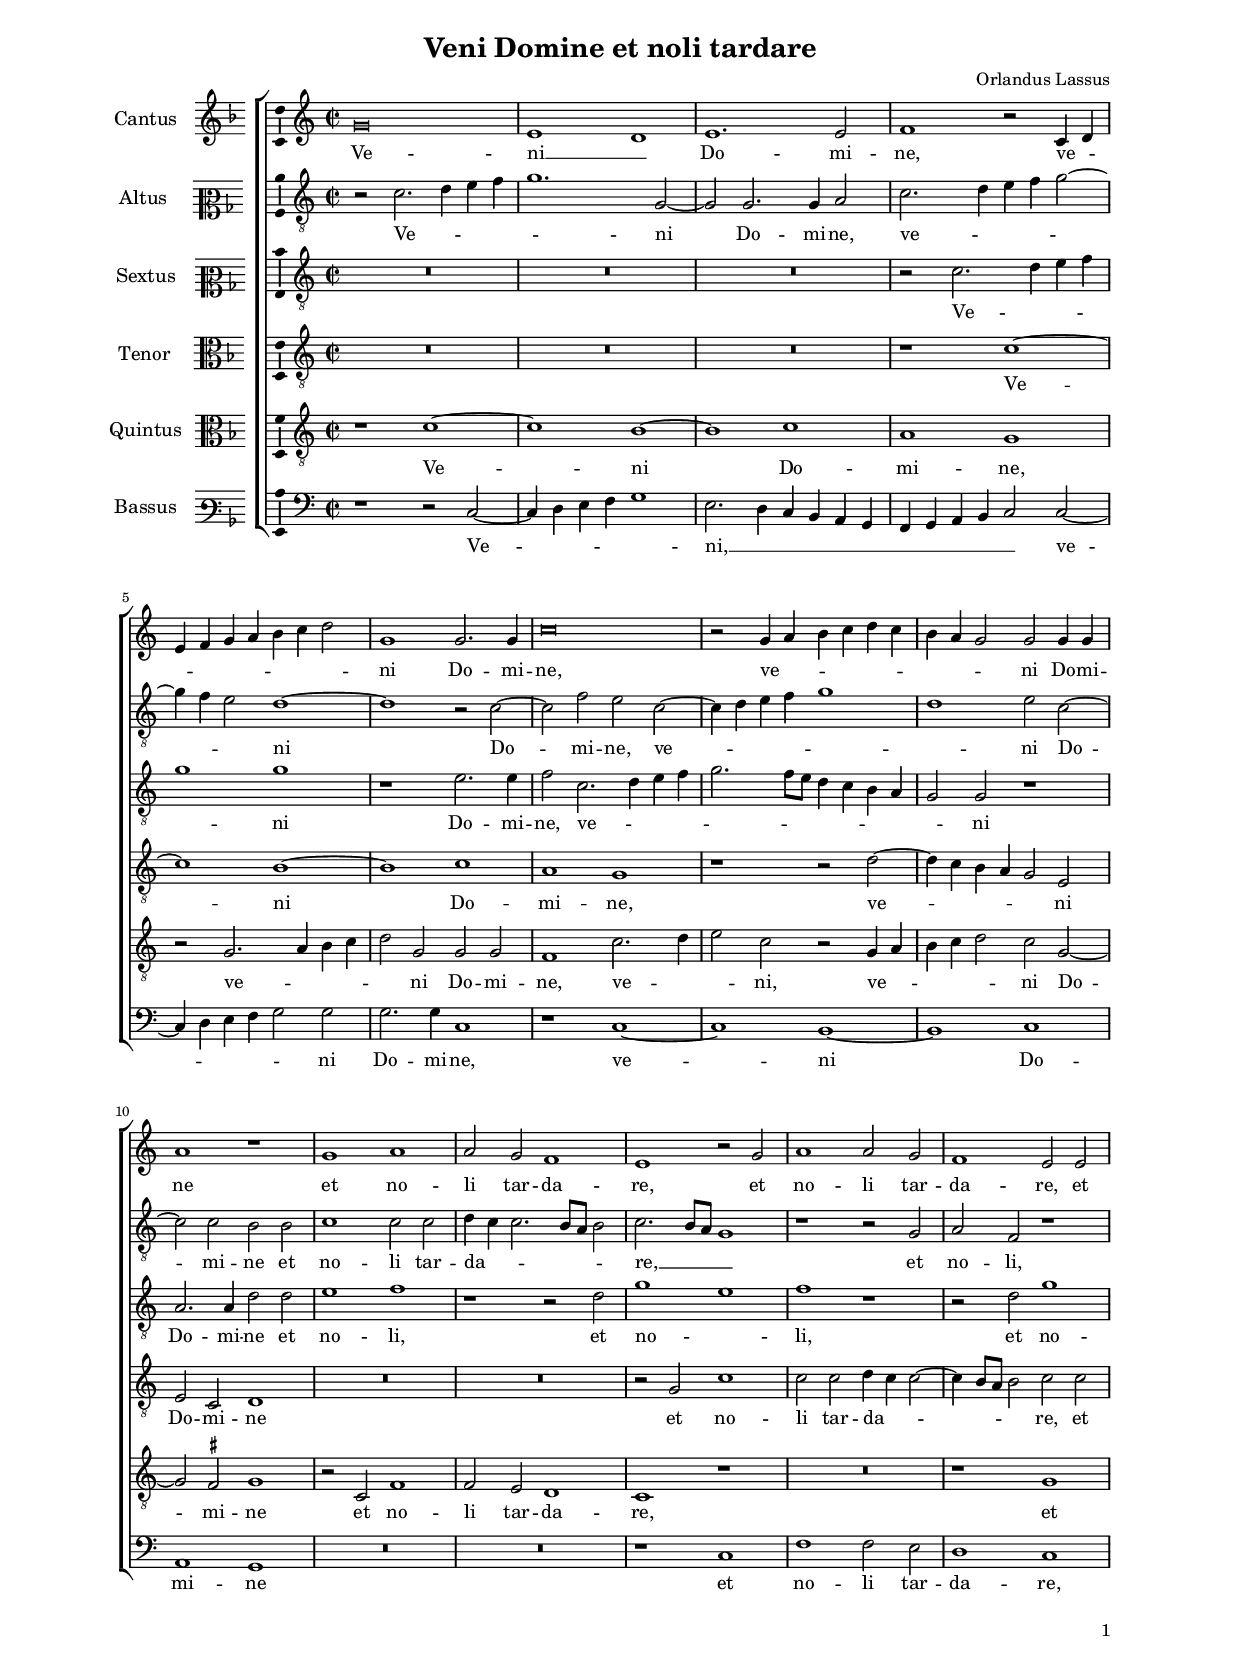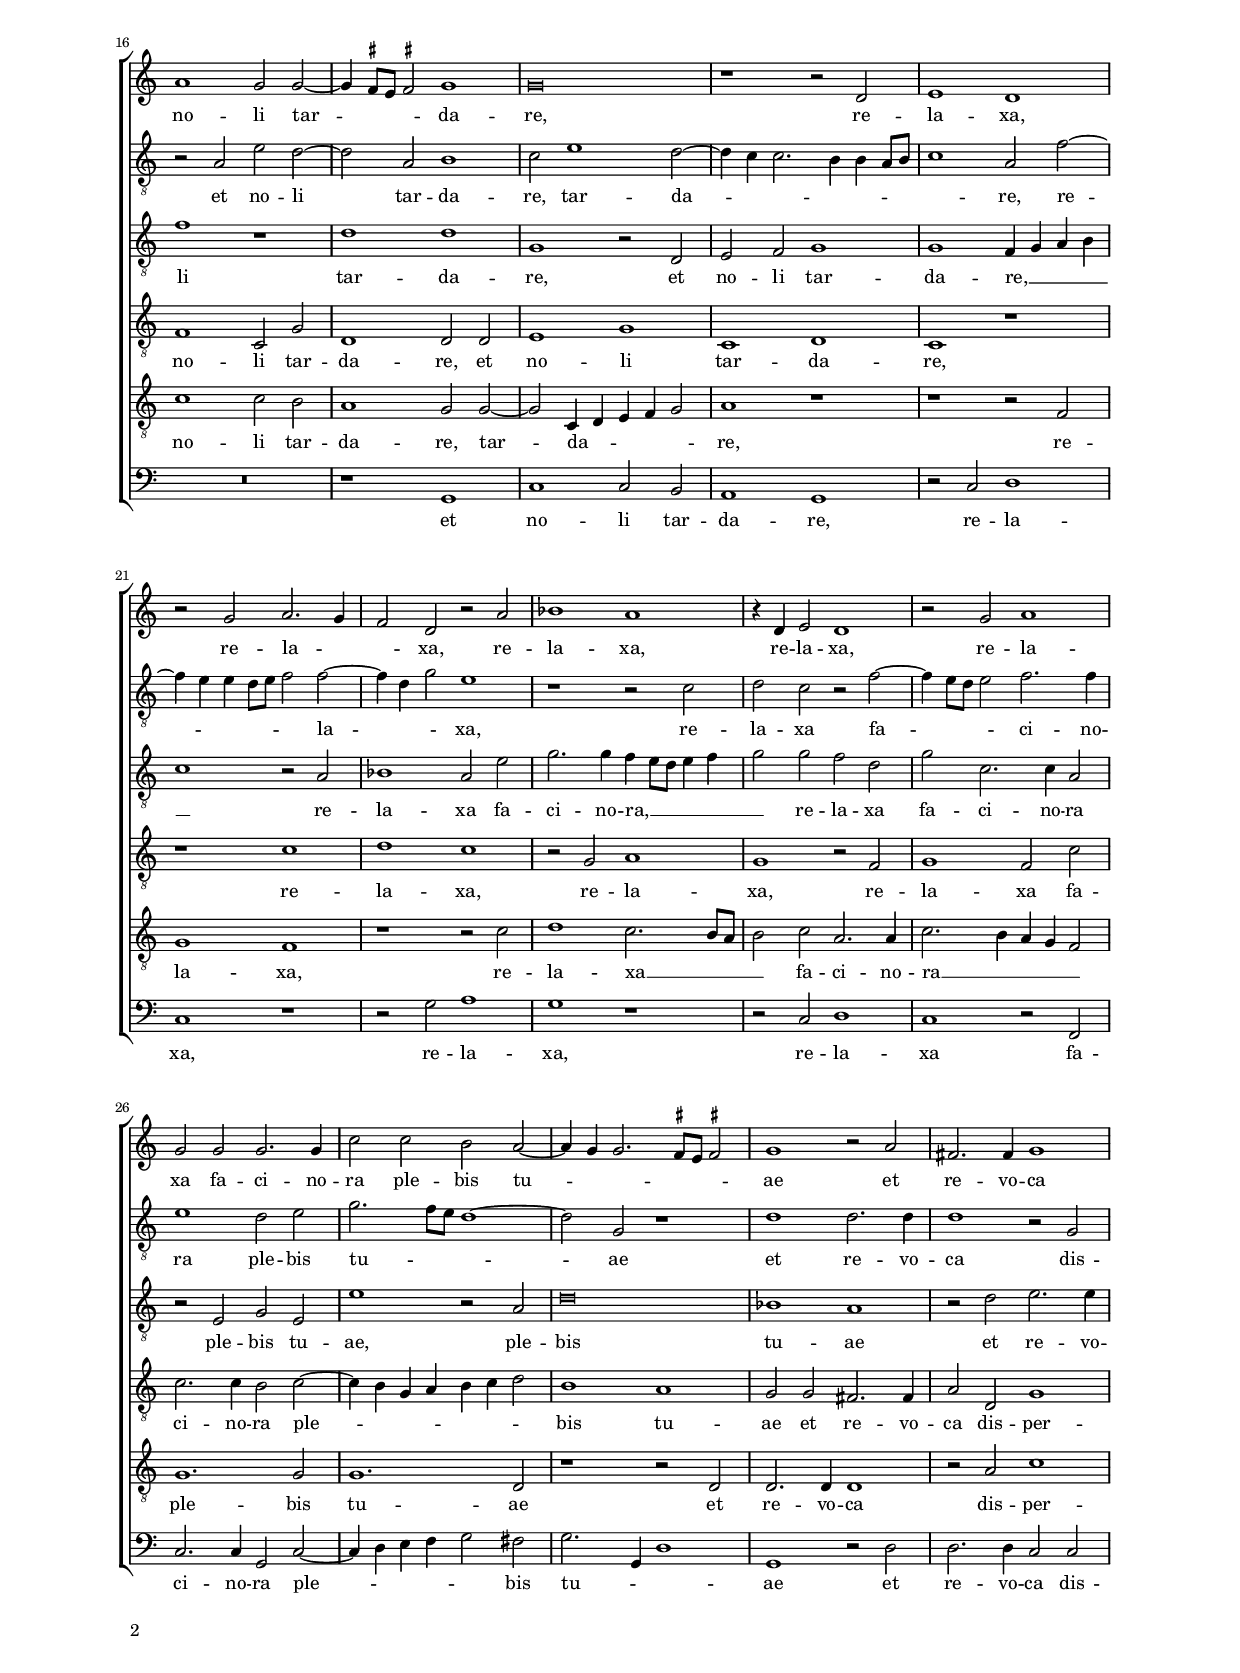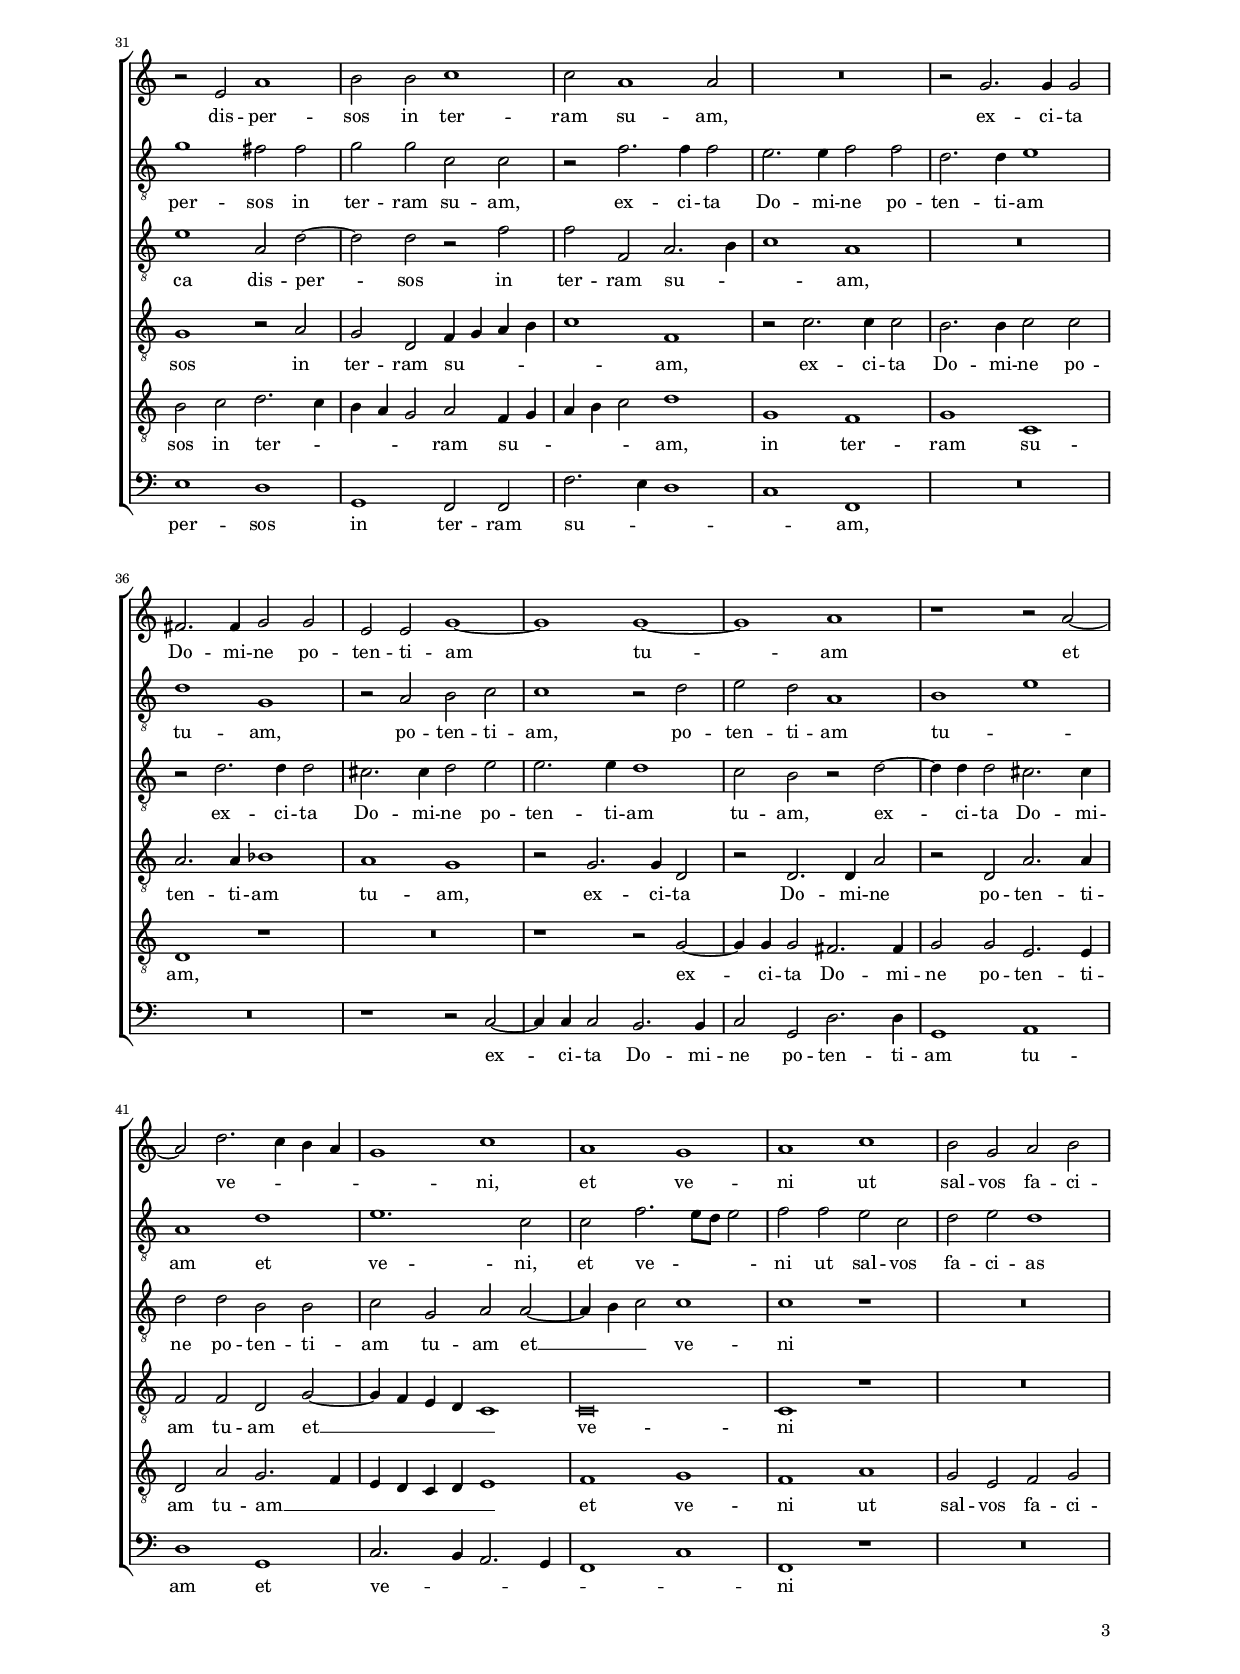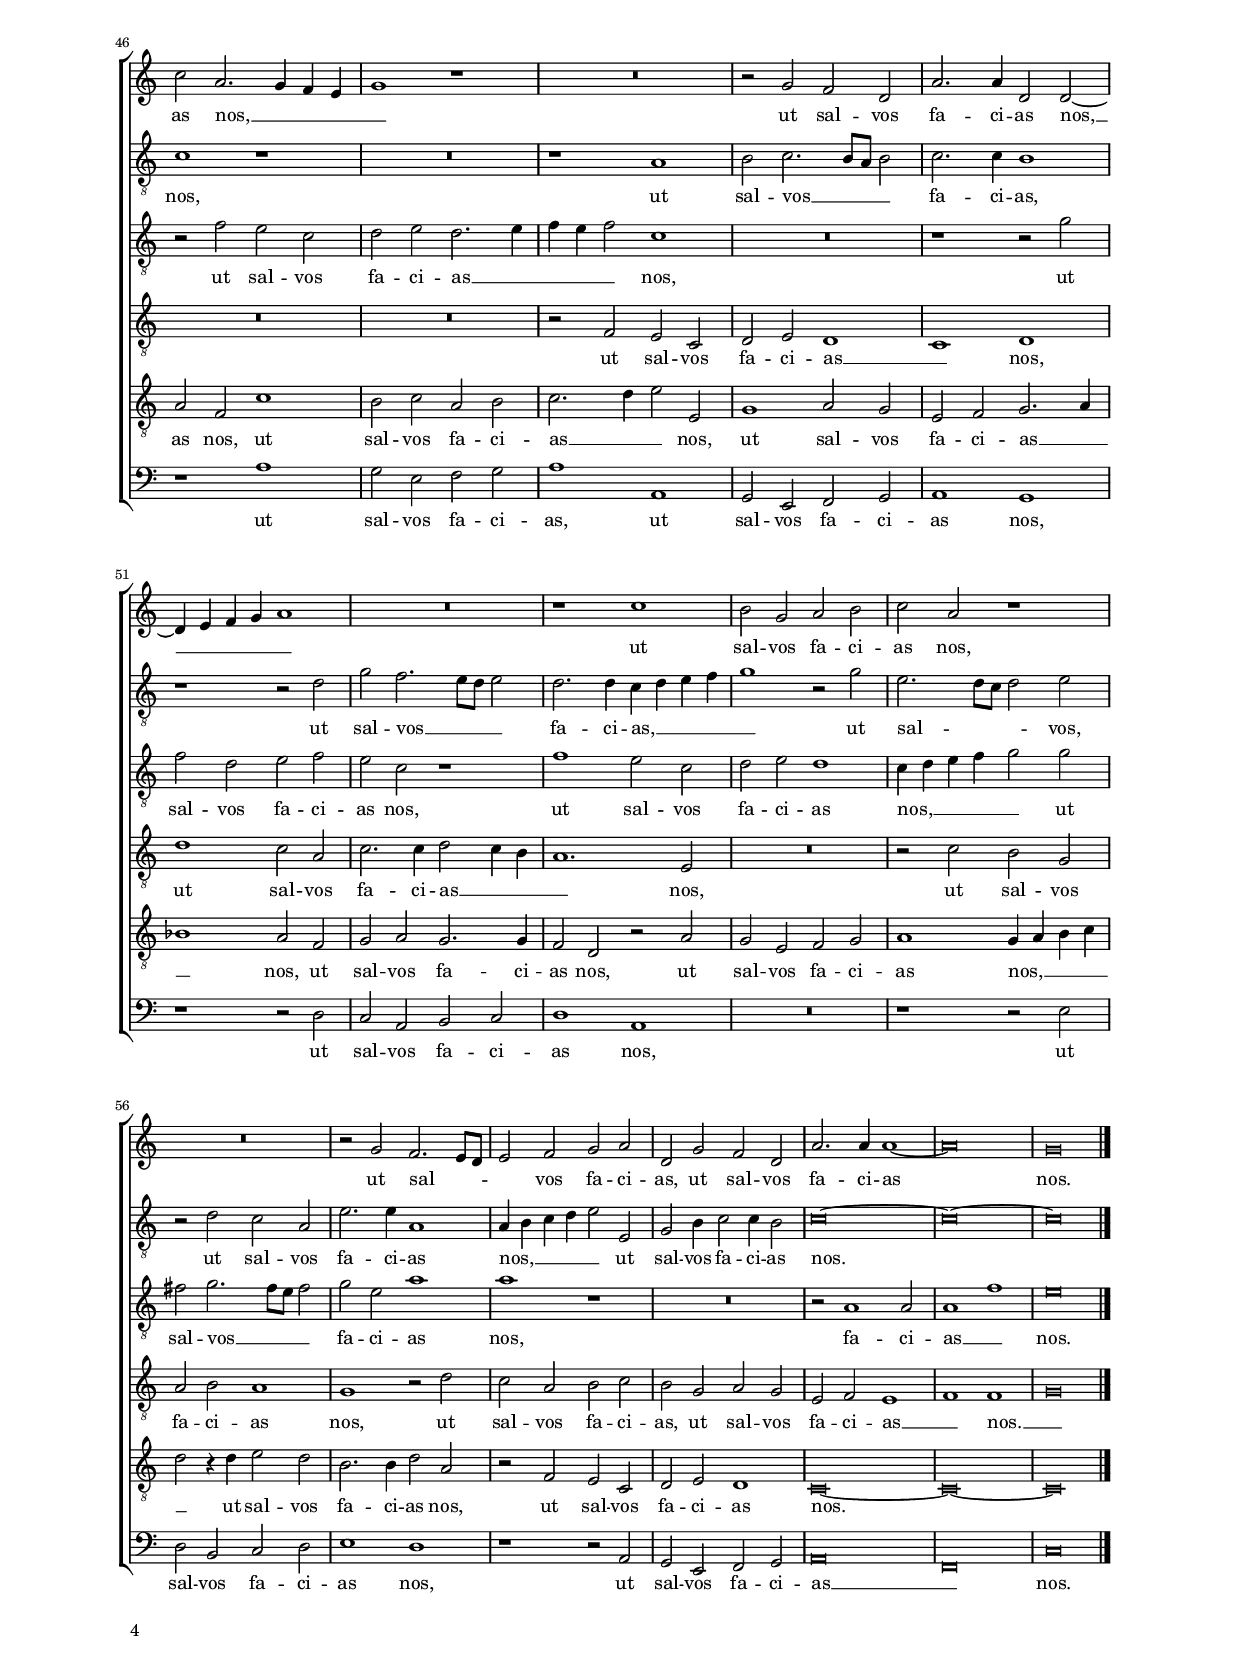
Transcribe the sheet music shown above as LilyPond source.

\header
{
  title="Veni Domine et noli tardare"
  composer="Orlandus Lassus"
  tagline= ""
}

\version "2.22.1"
\include "deutsch.ly"
#(set-global-staff-size 15)
% #(set-default-paper-size "letter")
#(ly:set-option 'point-and-click #f)


\paper
	{
	top-margin = 1.5 \cm
	bottom-margin = 1 \cm
	left-margin = 2.2 \cm
	right-margin = 2.2 \cm
	ragged-bottom = ##f
	ragged-last-bottom = ##f
	print-page-number = ##f
	system-system-spacing = #'((basic-distance . 17) (minimum-distance . 13) (padding . 4) (strechability . 250))
    oddFooterMarkup=\markup   \fill-line { "" \fromproperty #'page:page-number-string }
    evenFooterMarkup=\markup  \fill-line { \fromproperty #'page:page-number-string "" }
    last-bottom-spacing = #'((basic-distance . 12) (minimum-distance . 7) (padding . 4))
	systems-per-page = 3
%	min-systems-per-page = 3
	}


global = {
	\key f \major
	\time 2/2 \set Score.measureLength = #(ly:make-moment 2/1)
    \set Score.tempoHideNote = ##t
    \tempo 2 = 90
    \skip 1*2*62 \bar "|."
	}

ficta = { \once \set suggestAccidentals = ##t }
	
forget = #(define-music-function (music) (ly:music?) #{
	\accidentalStyle forget
	$music
	\accidentalStyle default
	#})


incipitcantus = \markup { \score {
	{
	\set Staff.instrumentName = \markup { \fontsize #1 "Cantus" }
	\key f \major
	\clef violin
	s4 \bar ""
	}
	\layout  {
	raggedright = ##t
	indent = 1.6 \cm
	line-width = 2.2 \cm
	\context { \Staff \remove Time_signature_engraver }
	\override Staff.Clef.Y-extent = #'(0 . 0)
	}} \hspace #1 }


incipitaltus = \markup { \score {
	{
	\set Staff.instrumentName = \markup { \fontsize #1 "Altus" }
	\key f \major
	\clef mezzosoprano
	s4 \bar ""
	}
	\layout  {
	raggedright = ##t
	indent = 1.6 \cm
	line-width = 2.2 \cm
	\context { \Staff \remove Time_signature_engraver }
	\override Staff.Clef.Y-extent = #'(0 . 0)
	}} \hspace #1 }


incipitsextus = \markup { \score {
	{
	\set Staff.instrumentName = \markup { \fontsize #1 "Sextus" }
	\key f \major
	\clef mezzosoprano
	s4 \bar ""
	}
	\layout  {
	raggedright = ##t
	indent = 1.6 \cm
	line-width = 2.2 \cm
	\context { \Staff \remove Time_signature_engraver }
	\override Staff.Clef.Y-extent = #'(0 . 0)
	}} \hspace #1 }

      
incipittenor = \markup { \score {
	{
	\set Staff.instrumentName = \markup { \fontsize #1 "Tenor" }
	\key f \major
	\clef alto
	s4 \bar ""
	}
	\layout  {
	raggedright = ##t
	indent = 1.6 \cm
	line-width = 2.2 \cm
	\context { \Staff \remove Time_signature_engraver }
	\override Staff.Clef.Y-extent = #'(0 . 0)
	}} \hspace #1 }
      
      
incipitquintus = \markup { \score {
	{
	\set Staff.instrumentName = \markup { \fontsize #1 "Quintus" }
	\key f \major
	\clef alto
	s4 \bar ""
	}
	\layout  {
	raggedright = ##t
	indent = 1.6 \cm
	line-width = 2.2 \cm
	\context { \Staff \remove Time_signature_engraver }
	\override Staff.Clef.Y-extent = #'(0 . 0)
	}} \hspace #1 }
      
      
incipitbassus = \markup { \score {
	{
	\set Staff.instrumentName = \markup { \fontsize #1 "Bassus" }
	\key f \major
	\clef varbaritone
	s4 \bar ""
	}
	\layout  {
	raggedright = ##t
	indent = 1.6 \cm
	line-width = 2.2 \cm
	\context { \Staff \remove Time_signature_engraver }
	\override Staff.Clef.Y-extent = #'(0 . 0)
	}} \hspace #1 }


cantus =  \relative c''
	{
	c\breve
	a1 g
	a1. a2
	b1 r2 f4 g
%5
	a4 b c d e f g2 |
	c,1 c2. c4
	f\breve
	r2 c4 d e f g f
	e4 d c2 c c4 c
%10
	d1 r |
	c1 d
	d2 c b1
	a1 r2 c
	d1 d2 c
%15
	b1 a2 a |
	d1 c2 c~
	c4 \ficta h8 a \ficta h!2 c1
	c\breve
	r1 r2 g
%20
	a1 g |
	r2 c d2. c4
	b2 g r d'
	es1 d
	r4 g, a2 g1
%25
	r2 c d1 |
	c2 c c2. c4
	f2 f e d~
	d4 c c2. \ficta h8 a \ficta h!2
	c1 r2 d
%30
	h2. h4 c1 |
	r2 a d1
	e2 e f1
	f2 d1 d2
	R\breve
%35
	r2 c2. c4 c2 |
	h2. h4 c2 c
	a2 a c1~
	c1 c~
	c1 d
%40
	r1 r2 d~ |
	d2 g2. f4 e d
	c1 f
	d1 c
	d1 f
%45
	e2 c d e |
	f2 d2. c4 b a
	c1 r
	R\breve
	r2 c b g
%50
	d'2. d4 g,2 g~ |
	g4 a b c d1
	R\breve
	r1 f
	e2 c d e
%55
	f2 d r1 |
	R\breve
	r2 c b2. a8 g
	a2 b c d
	g,2 c b g
%60
	d'2. d4 d1~ |
	d\breve
	c\breve |
	}


altus = \relative c'
	{
	r2 f2. g4 a b
	c1. c,2~
	c2 c2. c4 d2
	f2. g4 a b c2~
%5
	c4 b a2 g1~ |
	g1 r2 f~
	f2 b a f~
	f4 g a b c1
	g1 a2 f~
%10
	f2 f e e |
	f1 f2 f
	g4 f f2. e8 d e2
	f2. e8 d c1
	r1 r2 c
%15
	d2 b r1 |
	r2 d a' g~
	g2 d e1
	f2 a1 g2~
	g4 f f2. e4 e d8 e
%20
	f1 d2 b'~ |
	b4 a a g8 a b2 b~
	b4 g c2 a1
	r1 r2 f
	g2 f r b~
%25
	b4 a8 g a2 b2. b4 |
	a1 g2 a
	c2. b8 a g1~
	g2 c, r1
	g'1 g2. g4
%30
	g1 r2 c, |
	c'1 h2 h
	c2 c f, f
	r2 b2. b4 b2
	a2. a4 b2 b
%35
	g2. g4 a1 |
	g1 c,
	r2 d e f
	f1 r2 g
	a2 g d1
%40
	e1 a |
	d,1 g
	a1. f2
	f2 b2. a8 g a2
	b2 b a f
%45
	g2 a g1 |
	f1 r
        R\breve
	r1 d
	e2 f2. e8 d e2
%50
	f2. f4 e1 |
	r1 r2 g
	c2 b2. a8 g a2
	g2. g4 f g a b
	c1 r2 c
%55
	a2. g8 f g2 a |
	r2 g f d
	a'2. a4 d,1
	d4 e f g a2 a,
	c2 e4 f2 f4 e2
%60
	f\breve~ |
	f\breve~
	f\breve |
	}


sextus =  \relative c'
	{
	R\breve
	R\breve
	R\breve
	r2 f2. g4 a b
%5
	c1 c |
	r1 a2. a4
	b2 f2. g4 a b
	c2. b8 a g4 f e d
	c2 c r1
%10
	d2. d4 g2 g |
	a1 b
	r1 r2 g
	c1 a
	b1 r
%15
	r2 g c1 |
	b1 r
	g1 g
	c,1 r2 g
	a2 b c1
%20
	c1 b4 c d e |
	f1 r2 d
	es1 d2 a'
	c2. c4 b a8 g a4 b
	c2 c b g
%25
	c2 f,2. f4 d2 |
	r2 a c a
	a'1 r2 d,
	g\breve
	es1 d
%30
	r2 g a2. a4 |
	a1 d,2 g~
	g2 g r b
	b2 b, d2. e4
	f1 d
%35
	R\breve |
	r2 g2. g4 g2
	fis2. fis4 g2 a
	a2. a4 g1
	f2 e r g~
%40
	g4 g g2 fis2. fis4 |
	g2 g e e
	f2 c d d~
	d4 e f2 f1
	f1 r
%45
	R\breve |
	r2 b a f
	g2 a g2. a4
	b4 a b2 f1
	R\breve
%50
	r1 r2 c' |
	b2 g a b
	a2 f r1
	b1 a2 f
	g2 a g1
%55
	f4 g a b c2 c |
	h2 c2. h8 a h2
	c2 a d1
	d1 r
	R\breve
%60
	r2 d,1 d2 |
	d1 b'
	a\breve |
	}


tenor =  \relative c'
	{
	R\breve
	R\breve
	R\breve
	r1 f~
%5
        f1 e~ |
	e1 f 
	d1 c
	r1 r2 g'~
	g4 f e d c2 a
%10
	a2 f g1 |
	R\breve
	R\breve
	r2 c f1
	f2 f g4 f f2~
%15
	f4 e8 d e2 f2 f |
	b,1 f2 c'
	g1 g2 g
	a1 c
	f,1 g
%20
	f1 r |
	r1 f'
	g1 f
	r2 c d1
	c1 r2 b
%25
	c1 b2 f' |
	f2. f4 e2 f~
	f4 e c d e f g2
	e1 d
	c2 c h2. h4
%30
	d2 g, c1 |
	c1 r2 d
	c2 g b4 c d e
	f1 b,
	r2 f'2. f4 f2
%35
	e2. e4 f2 f |
	d2. d4 es1
	d1 c
	r2 c2. c4 g2
	r2 g2. g4 d'2
%40
	r2 g, d'2. d4 |
	b2 b g c~
	c4 b a g f1
	f\breve
	f1 r
%45
	R\breve |
	R\breve
	R\breve
	r2 b a f
	g2 a g1
%50
	f1 g |
	g'1 f2 d
	f2. f4 g2 f4 e
	d1. a2
	R\breve
%55
	r2 f' e c |
	d2 e d1
	c1 r2 g'
	f2 d e f
	e2 c d c
%60
	a2 b a1 |
	b1 b
	c\breve |
	}


quintus  =  \relative c'
	{
	r1 f~
	f1 e~
	e1 f
	d1 c
%5
	r2 c2. d4 e f |
	g2 c, c c
	b1 f'2. g4
	a2 f r c4 d
	e4 f g2 f c~
%10
	c2 \ficta h c1 |
	r2 f, b1
	b2 a g1
	f1 r
	R\breve
%15
	r1 c' |
	f1 f2 e
	d1 c2 c~
	c2 f,4 g a b c2
	d1 r
%20
	r1 r2 b |
	c1 b
	r1 r2 f'
	g1 f2. e8 d
	e2 f d2. d4
%25
	f2. e4 d c b2 |
	c1. c2
	c1. g2
	r1 r2 g
	g2. g4 g1
%30
	r2 d' f1 |
	e2 f g2. f4
	e4 d c2 d b4 c
	d4 e f2 g1
	c,1 b
%35
	c1 f, |
	g1 r
	R\breve
	r1 r2 c~
	c4 c c2 h2. h4
%40
	c2 c a2. a4 |
	g2 d' c2. b4
	a4 g f g a1
	b1 c
	b1 d
%45
	c2 a b c |
	d2 b f'1
	e2 f d e
	f2. g4 a2 a,
	c1 d2 c
%50
	a2 b c2. d4 |
	es1 d2 b
	c2 d c2. c4
	b2 g r d'
	c2 a b c
%55
	d1 c4 d e f |
	g2 r4 g a2 g
	e2. e4 g2 d
	r2 b a f
	g2 a g1
%60
	f\breve~ |
        f\breve~
        f\breve |
	}


bassus  =  \relative c
	{
	r1 r2 f~
	f4 g a b c1
	a2. g4 f e d c
	b4 c d e f2 f~
%5
	f4 g a b c2 c |
	c2. c4 f,1
	r1 f~
	f1 e~
	e1 f
%10
	d1 c |
	R\breve
	R\breve
	r1 f
	b1 b2 a
%15
	g1 f |
	R\breve
	r1 c
	f1 f2 e
	d1 c
%20
	r2 f g1 |
	f1 r
	r2 c' d1
	c1 r
	r2 f, g1
%25
	f1 r2 b, |
	f'2. f4 c2 f~
	f4 g a b c2 h
	c2. c,4 g'1
	c,1 r2 g'
%30
	g2. g4 f2 f |
	a1 g
	c,1 b2 b
	b'2. a4 g1
	f1 b,
%35
	R\breve |
	R\breve
	r1 r2 f'~
	f4 f f2 e2. e4
	f2 c g'2. g4
%40
	c,1 d |
	g1 c,
	f2. e4 d2. c4
	b1 f'
	b,1 r
%45
	R\breve |
	r1 d'
	c2 a b c
	d1 d,
	c2 a b c
%50
	d1 c |
	r1 r2 g'
	f2 d e f
	g1 d
	R\breve
%55
	r1 r2 a' |
	g2 e f g
	a1 g
	r1 r2 d
	c2 a b c
%60
	d\breve |
	b\breve
	f'\breve |
	}


lyricscantus = \lyricmode {
	Ve -- ni __ _ Do -- mi -- ne,
        ve -- _ _ _ _ _ _ _ _ ni Do -- mi -- ne,
        ve -- _ _ _ _ _ _ _ _ ni Do -- mi -- ne
        et no -- li tar -- da -- re,
        et no -- li tar -- da -- re,
        et no -- li tar -- _ _ _ da -- re,
        re -- la -- xa,
        re -- la -- _ _ xa,
        re -- la -- xa,
        re -- la -- xa,
        re -- la -- xa fa -- ci -- no -- ra ple -- bis tu -- _ _ _ _ _ ae
        et re -- vo -- ca dis -- per -- sos in ter -- ram su -- am,
        ex -- ci -- ta Do -- mi -- ne po -- ten -- ti -- am tu -- am
        et ve -- _ _ _ _ ni,
        et ve -- ni ut sal -- vos fa -- ci -- as nos, __ _ _ _ _
        ut sal -- vos fa -- ci -- as nos, __ _ _ _ _
        ut sal -- vos fa -- ci -- as nos,
        ut sal -- _ _ _ vos fa -- ci -- as,
        ut sal -- vos fa -- ci -- as nos.
	}


lyricsaltus = \lyricmode {
	Ve -- _ _ _ _ ni Do -- mi -- ne,
        ve -- _ _ _ _ _ _ ni Do -- mi -- ne,
        ve -- _ _ _ _ _ ni Do -- mi -- ne
        et no -- li tar -- da -- _ _ _ _ _ re, __ _ _ _
        et no -- li,
        et no -- li tar -- da -- re,
        tar -- da -- _ _ _ _ _ _ _ re,
        re -- _ _ _ _ _ la -- _ _ xa,
        re -- la -- xa fa -- _ _ _ ci -- no -- ra ple -- bis tu -- _ _ _ ae
        et re -- vo -- ca dis -- per -- sos in ter -- ram su -- am,
        ex -- ci -- ta Do -- mi -- ne po -- ten -- ti -- am tu -- am,
        po -- ten -- ti -- am,
        po -- ten -- ti -- am tu -- _ am
        et ve -- ni,
        et ve -- _ _ _ ni ut sal -- vos fa -- ci -- as nos,
        ut sal -- vos __ _ _ _ fa -- ci -- as,
        ut sal -- vos __ _ _ _ fa -- ci -- as, __ _ _ _ _
        ut sal -- _ _ _ vos,
        ut sal -- vos fa -- ci -- as nos, __ _ _ _ _
        ut sal -- vos fa -- ci -- as nos.
	}


lyricssextus = \lyricmode {
	Ve -- _ _ _ _ ni Do -- mi -- ne,
        ve -- _ _ _ _ _ _ _ _ _ _ _ ni Do -- mi -- ne
        et no -- li,
        et no -- _ li,
        et no -- li tar -- da -- re,
        et no -- li tar -- da -- re, __ _ _ _ _
        re -- la -- xa fa -- ci -- no -- ra, __ _ _ _ _ _
        re -- la -- xa fa -- ci -- no -- ra ple -- bis tu -- ae,
        ple -- bis tu -- ae
        et re -- vo -- ca dis -- per -- sos in ter -- ram su -- _ _ am,
        ex -- ci -- ta Do -- mi -- ne po -- ten -- ti -- am tu -- am,
        ex -- ci -- ta Do -- mi -- ne po -- ten -- ti -- am tu -- am
        et __ _ _ ve -- ni ut sal -- vos fa -- ci -- as __ _ _ _ _ nos,
        ut sal -- vos fa -- ci -- as nos,
        ut sal -- vos fa -- ci -- as nos, __ _ _ _ _ 
        ut sal -- vos __ _ _ _ fa -- ci -- as nos,
        fa -- ci -- as __ _ nos.
	}
	

lyricstenor = \lyricmode {
	Ve -- ni Do -- mi -- ne,
        ve -- _ _ _ _ ni Do -- mi -- ne
        et no -- li tar -- da -- _ _ _ _ _ re,
        et no -- li tar -- da -- re,
        et no -- li tar -- da -- re,
        re -- la -- xa,
        re -- la -- xa,
        re -- la -- xa fa -- ci -- no -- ra ple -- _ _ _ _ _ _ bis tu -- ae
        et re -- vo -- ca dis -- per -- sos in ter -- ram su -- _ _ _ _ am,
        ex -- ci -- ta Do -- mi -- ne po -- ten -- ti -- am tu -- am,
        ex -- ci -- ta Do -- mi -- ne po -- ten -- ti -- am tu -- am
        et __ _ _ _ _ ve -- ni ut sal -- vos fa -- ci -- as __ _ nos,
        ut sal -- vos fa -- ci -- as __ _ _ _ nos,
        ut sal -- vos fa -- ci -- as nos,
        ut sal -- vos fa -- ci -- as,
        ut sal -- vos fa -- ci -- as __ _ nos. __ _
	}


lyricsquintus = \lyricmode {
	Ve -- ni Do -- mi -- ne,
        ve -- _ _ _ _ ni Do -- mi -- ne,
        ve -- _ _ ni,
        ve -- _ _ _ _ ni Do -- mi -- ne
        et no -- li tar -- da -- re,
        et no -- li tar -- da -- re,
        tar -- da -- _ _ _ _ re,
        re -- la -- xa,
        re -- la -- xa __ _ _ _ fa -- ci -- no -- ra __ _ _ _ _ ple -- bis tu -- ae
        et re -- vo -- ca dis -- per -- sos in ter -- _ _ _ _ ram su -- _ _ _ _ am,
        in ter -- ram su -- am,
        ex -- ci -- ta Do -- mi -- ne po -- ten -- ti -- am tu -- am __ _ _ _ _ _ _
        et ve -- ni ut sal -- vos fa -- ci -- as nos,
        ut sal -- vos fa -- ci -- as __ _ _ nos,
        ut sal -- vos fa -- ci -- as __ _ _ nos,
        ut sal -- vos fa -- ci -- as nos,
        ut sal -- vos fa -- ci -- as nos, __ _ _ _ _
        ut sal -- vos fa -- ci -- as nos,
        ut sal -- vos fa -- ci -- as nos.
	}


lyricsbassus = \lyricmode {
	Ve -- _ _ _ _ ni, __ _ _ _ _ _ _ _ _ _ _
        ve -- _ _ _ _ ni Do -- mi -- ne,
        ve -- ni Do -- mi -- ne
        et no -- li tar -- da -- re,
        et no -- li tar -- da -- re,
        re -- la -- xa,
        re -- la -- xa,
        re -- la -- xa fa -- ci -- no -- ra ple -- _ _ _ _ bis tu -- _ _ ae
        et re -- vo -- ca dis -- per -- sos in ter -- ram su -- _ _ _ am,
        ex -- ci -- ta Do -- mi -- ne po -- ten -- ti -- am tu -- am
        et ve -- _ _ _ _ _ ni ut sal -- vos fa -- ci -- as,
        ut sal -- vos fa -- ci -- as nos,
        ut sal -- vos fa -- ci -- as nos,
        ut sal -- vos fa -- ci -- as nos,
        ut sal -- vos fa -- ci -- as __ _ nos.
	}


\score
{  
	\transpose f c {
	\new ChoirStaff \with { \override StaffGrouper.staff-staff-spacing.basic-distance = #11 }
	<<

	\new Staff << \global
	\new Voice="v1" {
		\set Staff.instrumentName=\incipitcantus
		\set Staff.midiInstrument = "reed organ"
		\clef violin
		\cantus }
	\new Lyrics \lyricsto "v1" {\lyricscantus }
	>>


	\new Staff << \global
	\new Voice="v2" {
		\set Staff.instrumentName=\incipitaltus
		\set Staff.midiInstrument = "reed organ"
        \clef "G_8"
		\altus}
	\new Lyrics \lyricsto "v2" {\lyricsaltus }
	>>


	\new Staff << \global
	\new Voice="v6" {
		\set Staff.instrumentName=\incipitsextus
		\set Staff.midiInstrument = "reed organ"
        \clef "G_8"
		\sextus}
	\new Lyrics \lyricsto "v6" {\lyricssextus }
	>>
        

	\new Staff << \global
	\new Voice="v3" {
		\set Staff.instrumentName=\incipittenor
		\set Staff.midiInstrument = "reed organ"
		\clef "G_8"
		\tenor }
	\new Lyrics \lyricsto "v3" {\lyricstenor }
	>>


	\new Staff << \global
	\new Voice="v5" {
		\set Staff.instrumentName=\incipitquintus
		\set Staff.midiInstrument = "reed organ"
		\clef "G_8"
		\quintus}
	\new Lyrics \lyricsto "v5" {\lyricsquintus }
	>>


	\new Staff << \global
	\new Voice="v4" {
		\set Staff.instrumentName=\incipitbassus
		\set Staff.midiInstrument = "reed organ"
		\clef bass 
		\bassus }
	\new Lyrics \lyricsto "v4" {\lyricsbassus}
	>>

	>>
	} % transpose

	\layout
	{
	indent = 2.3 \cm
%	\context { \Lyrics \override VerticalAxisGroup.nonstaff-relatedstaff-spacing.padding = #2 }
%	\context { \Lyrics \override LyricText.font-size = #1 }
	\context { \Staff \override TimeSignature.break-visibility = #end-of-line-invisible }
    \context { \Staff \consists "Ambitus_engraver" }
	\context { \Score \override BarNumber.padding = #2 }
	\context { \Voice \override NoteHead.style = #'baroque }
	}

\midi
	{
	}

}


% EOF
